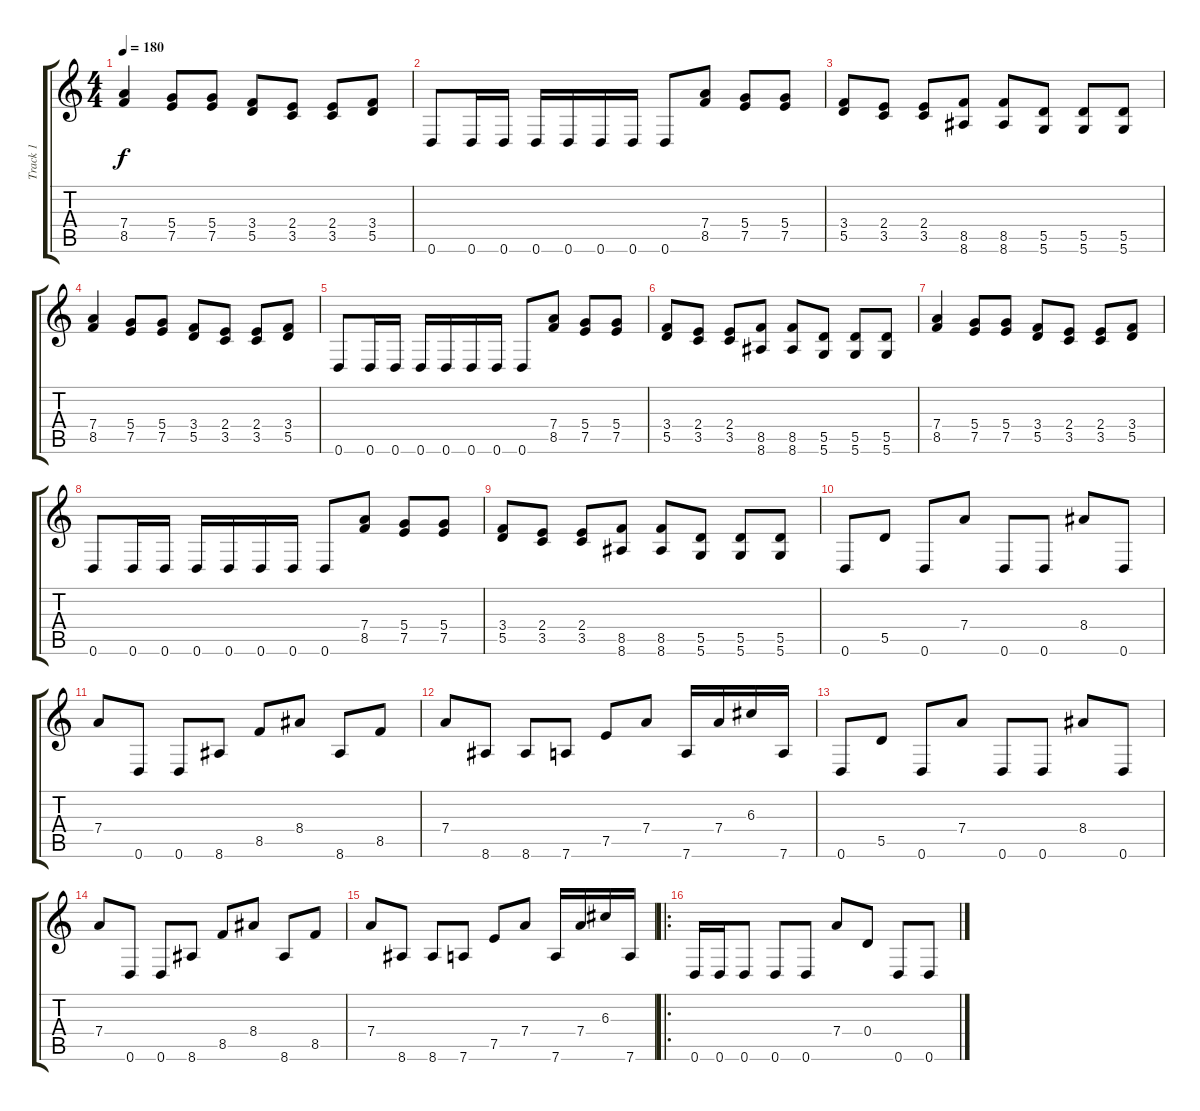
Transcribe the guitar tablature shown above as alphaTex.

\track ("Track 1" "Track 1") {instrument distortionguitar}
\staff {score tabs}
\tuning (B4 B3 G3 D3 A2 D2) {hide}
\ts (4 4)
\tempo 180
\clef g2
\ks c
(7.4 8.5).4{dy f instrument distortionguitar} (5.4 7.5).8 (5.4 7.5).8 (3.4 5.5).8 (2.4 3.5).8 (2.4 3.5).8 (3.4 5.5).8 |
0.6.8 0.6.16 0.6.16 0.6.16 0.6.16 0.6.16 0.6.16 0.6.8 (7.4 8.5).8 (5.4 7.5).8 (5.4 7.5).8 |
(3.4 5.5).8 (2.4 3.5).8 (2.4 3.5).8 (8.5 8.6).8 (8.5 8.6).8 (5.5 5.6).8 (5.5 5.6).8 (5.5 5.6).8 |
(7.4 8.5).4 (5.4 7.5).8 (5.4 7.5).8 (3.4 5.5).8 (2.4 3.5).8 (2.4 3.5).8 (3.4 5.5).8 |
0.6.8 0.6.16 0.6.16 0.6.16 0.6.16 0.6.16 0.6.16 0.6.8 (7.4 8.5).8 (5.4 7.5).8 (5.4 7.5).8 |
(3.4 5.5).8 (2.4 3.5).8 (2.4 3.5).8 (8.5 8.6).8 (8.5 8.6).8 (5.5 5.6).8 (5.5 5.6).8 (5.5 5.6).8 |
(7.4 8.5).4 (5.4 7.5).8 (5.4 7.5).8 (3.4 5.5).8 (2.4 3.5).8 (2.4 3.5).8 (3.4 5.5).8 |
0.6.8 0.6.16 0.6.16 0.6.16 0.6.16 0.6.16 0.6.16 0.6.8 (7.4 8.5).8 (5.4 7.5).8 (5.4 7.5).8 |
(3.4 5.5).8 (2.4 3.5).8 (2.4 3.5).8 (8.5 8.6).8 (8.5 8.6).8 (5.5 5.6).8 (5.5 5.6).8 (5.5 5.6).8 |
0.6.8 5.5.8 0.6.8 7.4.8 0.6.8 0.6.8 8.4.8 0.6.8 |
7.4.8 0.6.8 0.6.8 8.6.8 8.5.8 8.4.8 8.6.8 8.5.8 |
7.4.8 8.6.8 8.6.8 7.6.8 7.5.8 7.4.8 7.6.16 7.4.16 6.3.16 7.6.16 |
0.6.8 5.5.8 0.6.8 7.4.8 0.6.8 0.6.8 8.4.8 0.6.8 |
7.4.8 0.6.8 0.6.8 8.6.8 8.5.8 8.4.8 8.6.8 8.5.8 |
7.4.8 8.6.8 8.6.8 7.6.8 7.5.8 7.4.8 7.6.16 7.4.16 6.3.16 7.6.16 |
\ro
0.6.16 0.6.16 0.6.8 0.6.8 0.6.8 7.4.8 0.4.8 0.6.8 0.6.8
